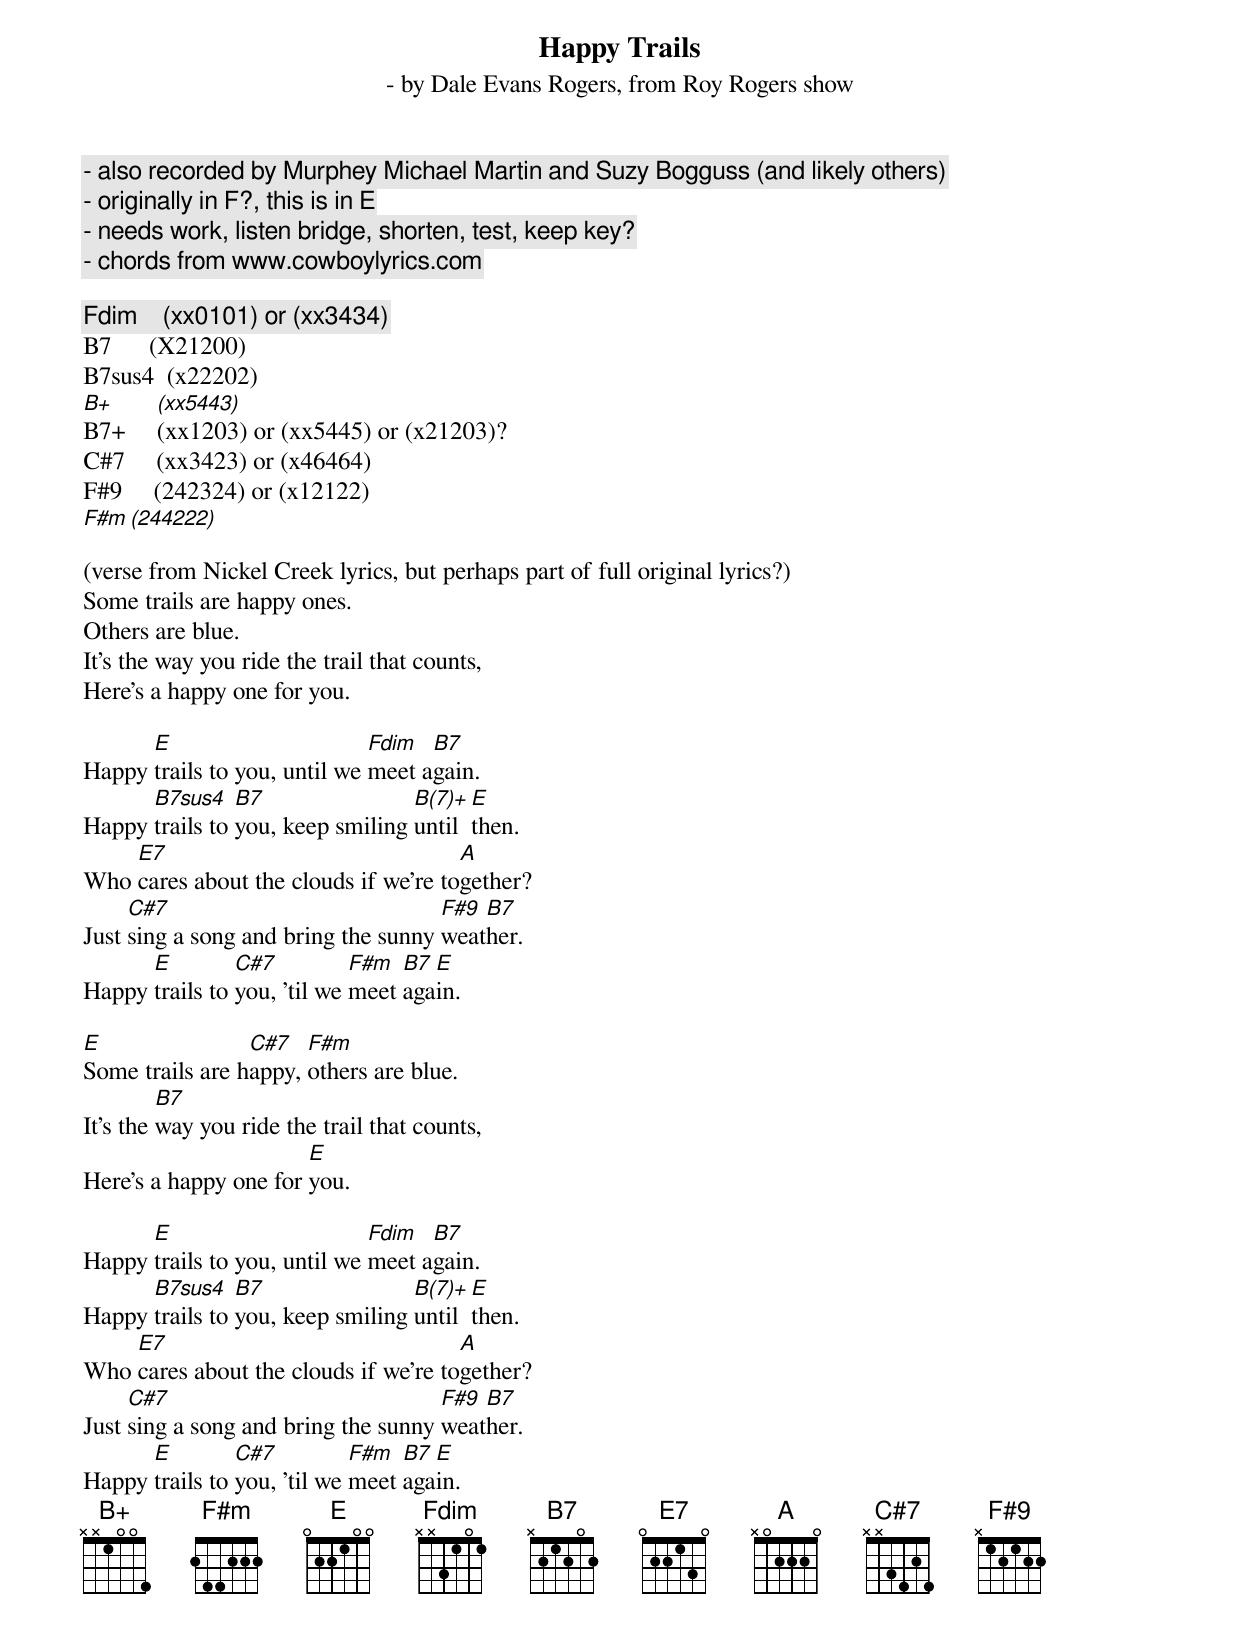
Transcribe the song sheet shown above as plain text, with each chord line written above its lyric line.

Happy Trails
 - by Dale Evans Rogers, from Roy Rogers show
 - also recorded by Murphey Michael Martin and Suzy Bogguss (and likely others)
 - originally in F?, this is in E
 - needs work, listen bridge, shorten, test, keep key?
 - chords from www.cowboylyrics.com

Fdim    (xx0101) or (xx3434)
B7      (X21200)
B7sus4  (x22202)
B+      (xx5443)
B7+     (xx1203) or (xx5445) or (x21203)?
C#7     (xx3423) or (x46464)
F#9     (242324) or (x12122)
F#m     (244222)

(verse from Nickel Creek lyrics, but perhaps part of full original lyrics?)
Some trails are happy ones.
Others are blue.
It's the way you ride the trail that counts,
Here's a happy one for you.

      E                       Fdim  B7
Happy trails to you, until we meet again.
      B7sus4    B7                B(7)+ E
Happy trails to you, keep smiling until then.
    E7                                A
Who cares about the clouds if we're together?
     C#7                             F#9 B7
Just sing a song and bring the sunny weather.
      E         C#7          F#m  B7 E
Happy trails to you, 'til we meet again.

E                C#7   F#m
Some trails are happy, others are blue.
         B7
It's the way you ride the trail that counts,
                       E
Here's a happy one for you.

      E                       Fdim  B7
Happy trails to you, until we meet again.
      B7sus4    B7                B(7)+ E
Happy trails to you, keep smiling until then.
    E7                                A
Who cares about the clouds if we're together?
     C#7                             F#9 B7
Just sing a song and bring the sunny weather.
      E         C#7          F#m  B7 E
Happy trails to you, 'til we meet again.
